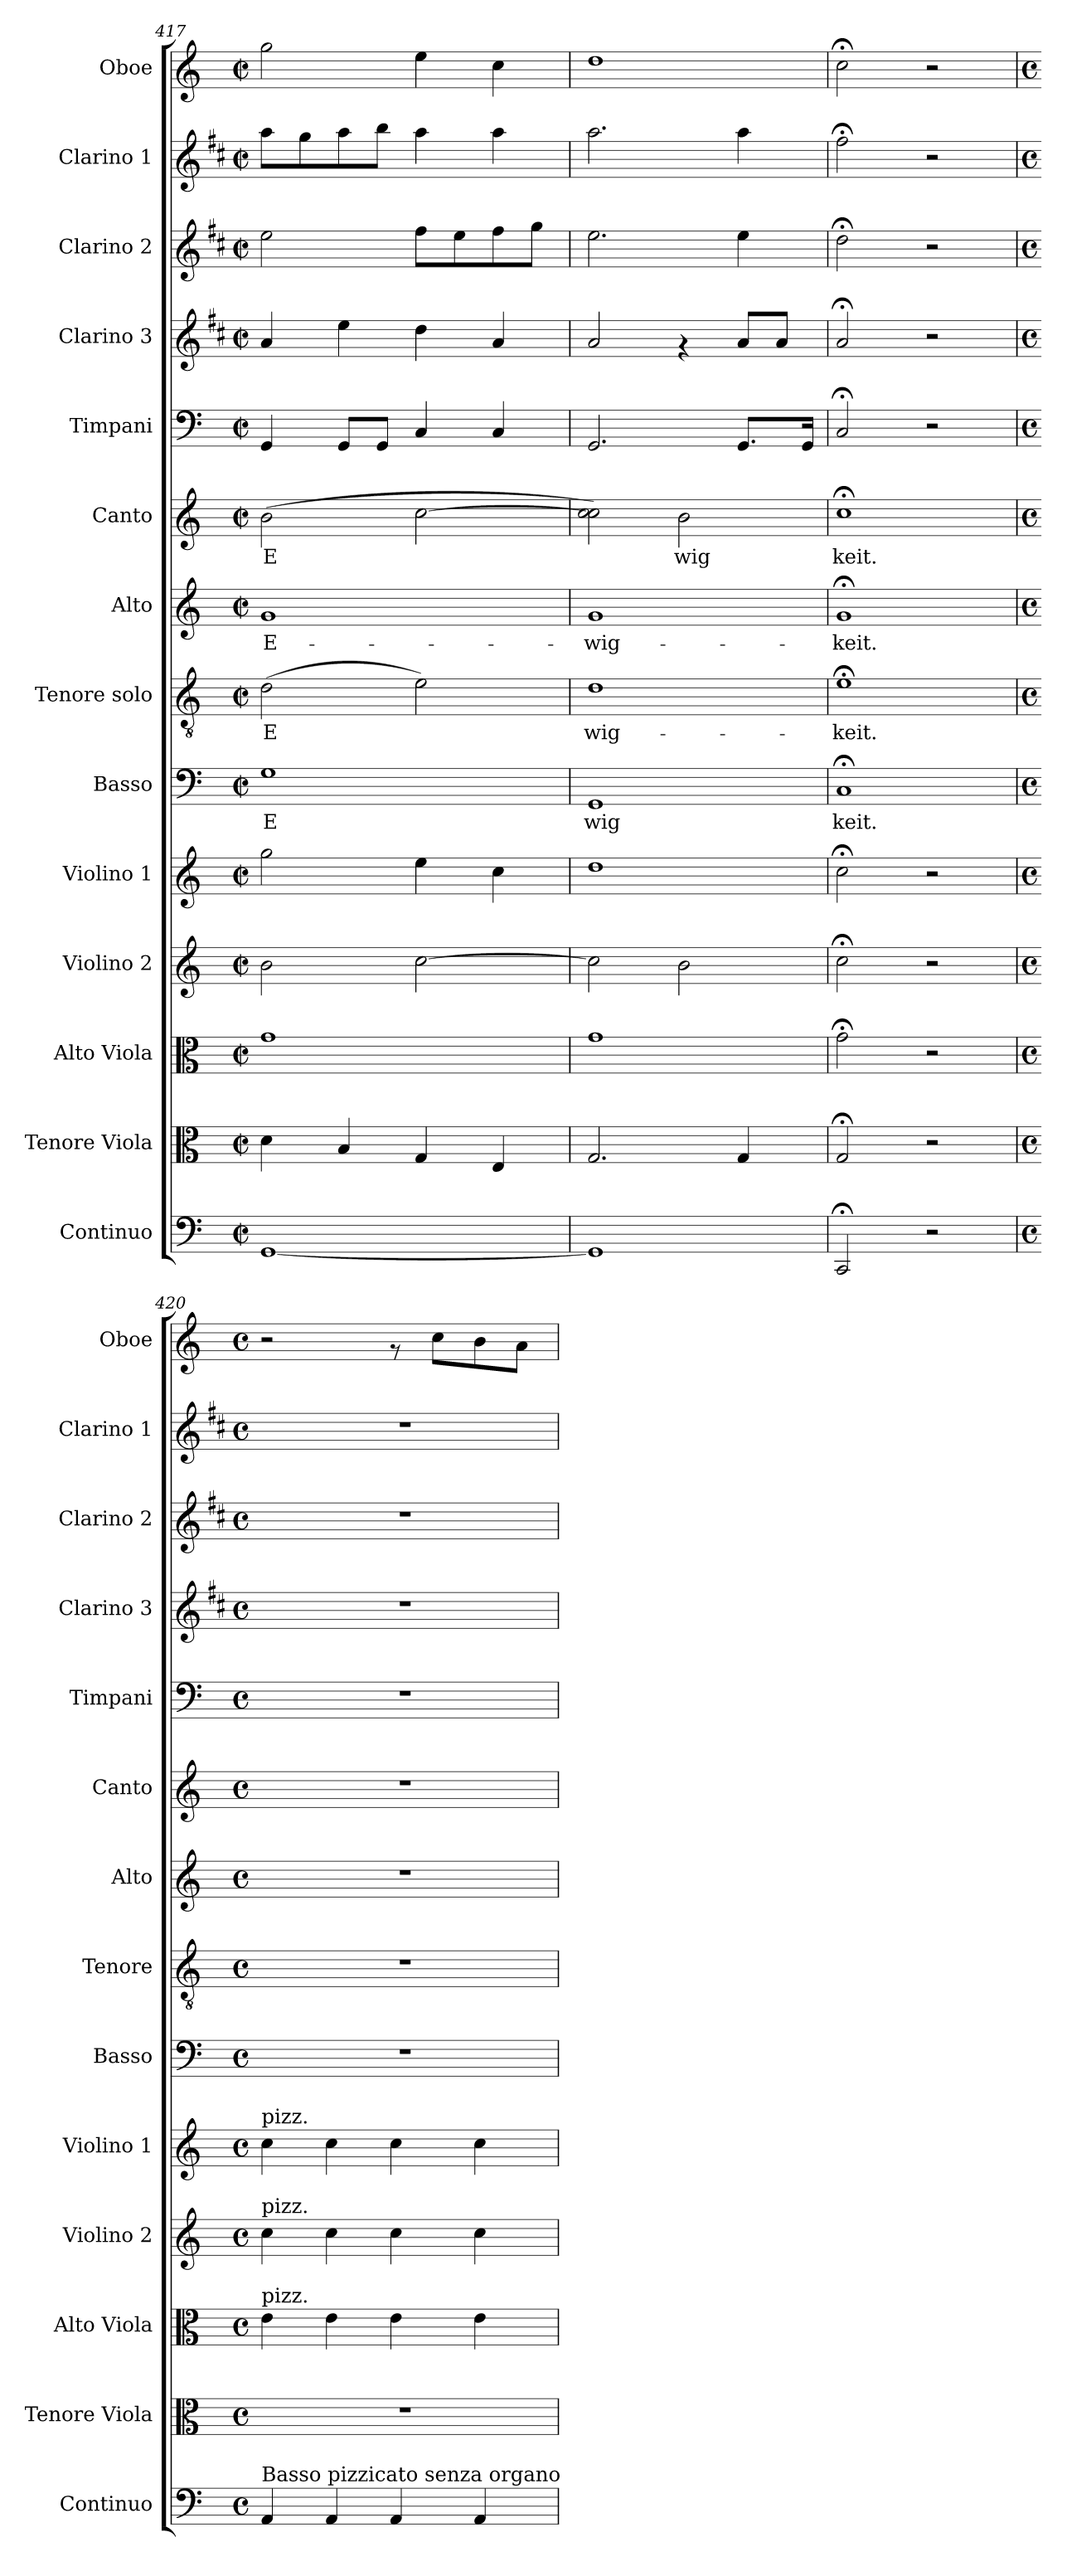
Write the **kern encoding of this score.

**kern	**kern	**kern	**kern	**kern	**kern	**text	**kern	**text	**kern	**text	**kern	**text	**kern	**kern	**kern	**kern	**kern
*part14	*part13	*part12	*part11	*part10	*part9	*part9	*part8	*part8	*part7	*part7	*part6	*part6	*part5	*part4	*part3	*part2	*part1
*staff14	*staff13	*staff12	*staff11	*staff10	*staff9	*staff9	*staff8	*staff8	*staff7	*staff7	*staff6	*staff6	*staff5	*staff4	*staff3	*staff2	*staff1
*I"Continuo	*I"Tenore Viola	*I"Alto Viola	*I"Violino 2	*I"Violino 1	*I"Basso	*	*I"Tenore solo	*	*I"Alto	*	*I"Canto	*	*I"Timpani	*I"Clarino 3	*I"Clarino 2	*I"Clarino 1	*I"Oboe
*I'Continuo	*I'Tenore Viola	*I'Alto Viola	*I'Violino 2	*I'Violino 1	*I'Basso	*	*I'Tenore	*	*I'Alto	*	*I'Canto	*	*I'Timpani	*I'Clarino 3	*I'Clarino 2	*I'Clarino 1	*I'Oboe
*clefF4	*clefC3	*clefC3	*clefG2	*clefG2	*clefF4	*	*clefGv2	*	*clefG2	*	*clefG2	*	*clefF4	*clefG2	*clefG2	*clefG2	*clefG2
*	*	*	*	*	*	*	*	*	*	*	*	*	*	*ITrd1c2	*ITrd1c2	*ITrd1c2	*
*k[]	*k[]	*k[]	*k[]	*k[]	*k[]	*	*k[]	*	*k[]	*	*k[]	*	*k[]	*k[]	*k[]	*k[]	*k[]
*C:	*C:	*C:	*C:	*C:	*C:	*	*C:	*	*C:	*	*C:	*	*C:	*C:	*C:	*C:	*C:
*M2/2	*M2/2	*M2/2	*M2/2	*M2/2	*M2/2	*	*M2/2	*	*M2/2	*	*M2/2	*	*M2/2	*M2/2	*M2/2	*M2/2	*M2/2
*met(c|)	*met(c|)	*met(c|)	*met(c|)	*met(c|)	*met(c|)	*	*met(c|)	*	*met(c|)	*	*met(c|)	*	*met(c|)	*met(c|)	*met(c|)	*met(c|)	*met(c|)
=417	=417	=417	=417	=417	=417	=417	=417	=417	=417	=417	=417	=417	=417	=417	=417	=417	=417
!	!	!	!	!	!	!LO:LY:b:cj	!	!LO:LY:b	!	!LO:LY:b:cj	!	!LO:LY:b:cj	!	!	!	!	!
[<1GG	4d\	1g	2b\	2gg\	1G	E	(>2d\	E-	1g	E-	(>2b\	E	4GG/	4g/	2dd\	8gg\L	2gg\
.	.	.	.	.	.	.	.	.	.	.	.	.	.	.	.	8ff\	.
.	4B/	.	.	.	.	.	.	.	.	.	.	.	8GG/L	4dd\	.	8gg\	.
.	.	.	.	.	.	.	.	.	.	.	.	.	8GG/J	.	.	8aa\J	.
!	!	!	!	!	!	!	!	!LO:LY:b	!	!	!	!LO:LY:b:cj	!	!	!	!	!
.	4G/	.	[>2cc\	4ee\	.	.	2e\)	--	.	.	[>2cc\	.	4C/	4cc\	8ee\L	4gg\	4ee\
.	.	.	.	.	.	.	.	.	.	.	.	.	.	.	8dd\	.	.
.	4E/	.	.	4cc\	.	.	.	.	.	.	.	.	4C/	4g/	8ee\	4gg\	4cc\
.	.	.	.	.	.	.	.	.	.	.	.	.	.	.	8ff\J	.	.
=418	=418	=418	=418	=418	=418	=418	=418	=418	=418	=418	=418	=418	=418	=418	=418	=418	=418
!	!	!	!	!	!	!LO:LY:b:cj	!	!LO:LY:b	!	!LO:LY:b:cj	!	!LO:LY:b:cj	!	!	!	!	!
1GG]	2.G/	1g	2cc\]	1dd	1GG	wig	1d	-wig-	1g	-wig-	2cc\ 2cc\])	.	2.GG/	2g/	2.dd\	2.gg\	1dd
!	!	!	!	!	!	!	!	!	!	!	!	!LO:LY:b:cj	!	!	!	!	!
.	.	.	2b\	.	.	.	.	.	.	.	2b\	wig	.	4rf	.	.	.
.	4G/	.	.	.	.	.	.	.	.	.	.	.	8.GG/L	8g/L	4dd\	4gg\	.
.	.	.	.	.	.	.	.	.	.	.	.	.	.	8g/J	.	.	.
.	.	.	.	.	.	.	.	.	.	.	.	.	16GG/J	.	.	.	.
=419	=419	=419	=419	=419	=419	=419	=419	=419	=419	=419	=419	=419	=419	=419	=419	=419	=419
!	!	!	!	!	!	!LO:LY:b:cj	!	!LO:LY:b	!	!LO:LY:b:cj	!	!LO:LY:b:cj	!	!	!	!	!
2CC;</	2G;</	2g;<\	2cc;<\	2cc;<\	1C;<	keit.	1e;<	-keit.	1g;<	-keit.	1cc;<	keit.	2C;</	2g;</	2cc;<\	2ee;<\	2cc;<\
2r	2r	2r	2r	2r	.	.	.	.	.	.	.	.	2r	2r	2r	2r	2r
!!LO:PB:g=z
=420	=420	=420	=420	=420	=420	=420	=420	=420	=420	=420	=420	=420	=420	=420	=420	=420	=420
*M4/4	*M4/4	*M4/4	*M4/4	*M4/4	*M4/4	*	*M4/4	*	*M4/4	*	*M4/4	*	*M4/4	*M4/4	*M4/4	*M4/4	*M4/4
*met(c)	*met(c)	*met(c)	*met(c)	*met(c)	*met(c)	*	*met(c)	*	*met(c)	*	*met(c)	*	*met(c)	*met(c)	*met(c)	*met(c)	*met(c)
!	!	!	!	!LO:TX:a:t=pizz.	!	!	!	!	!	!	!	!	!	!	!	!	!
!	!	!	!LO:TX:a:t=pizz.	!	!	!	!	!	!	!	!	!	!	!	!	!	!
!	!	!LO:TX:a:t=pizz.	!	!	!	!	!	!	!	!	!	!	!	!	!	!	!
!LO:TX:a:t=Basso pizzicato senza organo	!	!	!	!	!	!	!	!	!	!	!	!	!	!	!	!	!
4AA/	1r	4e\	4cc\	4cc\	1r	.	1r	.	1r	.	1r	.	1r	1r	1r	1r	2r
4AA/	.	4e\	4cc\	4cc\	.	.	.	.	.	.	.	.	.	.	.	.	.
4AA/	.	4e\	4cc\	4cc\	.	.	.	.	.	.	.	.	.	.	.	.	8rf
.	.	.	.	.	.	.	.	.	.	.	.	.	.	.	.	.	8cc\L
4AA/	.	4e\	4cc\	4cc\	.	.	.	.	.	.	.	.	.	.	.	.	8b\
.	.	.	.	.	.	.	.	.	.	.	.	.	.	.	.	.	8a\J
=	=	=	=	=	=	=	=	=	=	=	=	=	=	=	=	=	=
*-	*-	*-	*-	*-	*-	*-	*-	*-	*-	*-	*-	*-	*-	*-	*-	*-	*-
